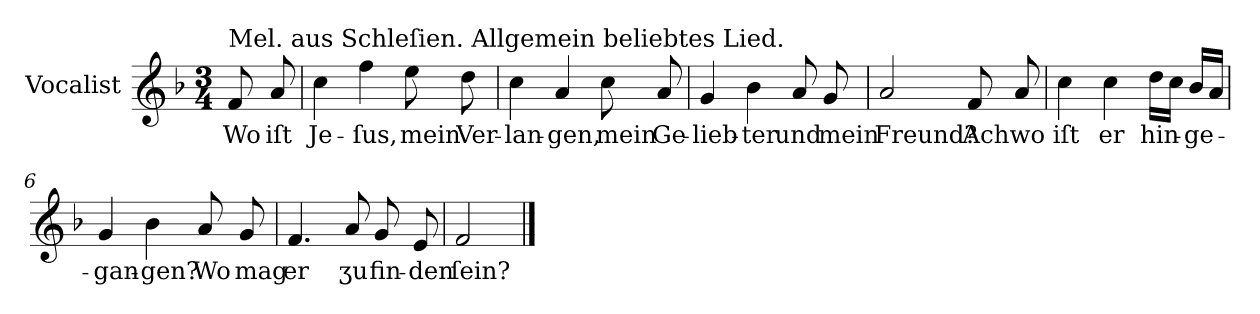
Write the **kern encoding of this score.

**kern	**text
*part1	*part1
*staff1	*staff1
*I"Vocalist	*
*k[b-]	*
*F:	*
*M3/4	*
=	=
!LO:TX:a:t=Mel. aus Schleſien. Allgemein beliebtes Lied.	!
8f	Wo
8a	iſt
=1	=1
4cc	Je-
4ff	-ſus,
8ee	mein
8dd	Ver-
=2	=2
4cc	-lan-
4a	-gen,
8cc	mein
8a	Ge-
=3	=3
4g	-lieb-
4b-	-ter
8a	und
8g	mein
=4	=4
2a	Freund?
8f	Ach
8a	wo
=5	=5
4cc	iſt
4cc	er
16ddLL	hin-
16ccJJ	.
16b-LL	-ge-
16aJJ	.
=6	=6
4g	-gan-
4b-	-gen?
8a	Wo
8g	mag
=7	=7
4.f	er
8a	ʒu
8g	fin-
8e	-den
=8	=8
2f	ſein?
==	==
*-	*-
